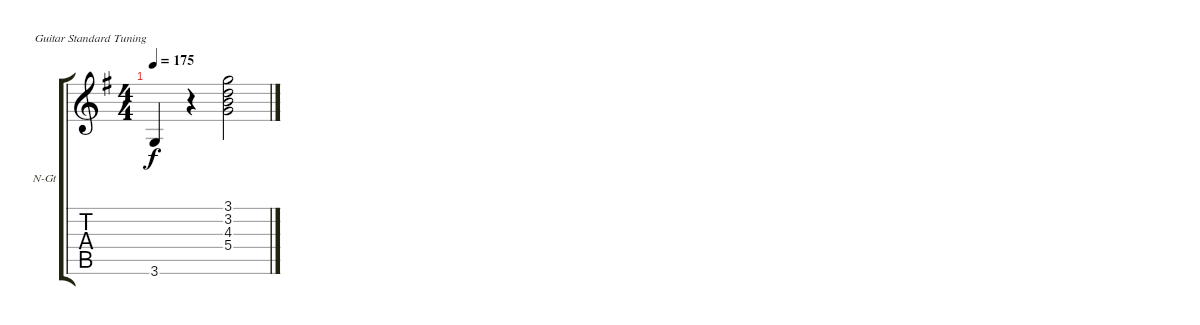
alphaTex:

\defaultSystemsLayout 4
\bracketExtendMode groupsimilarinstruments
\firstSystemTrackNameOrientation horizontal
\otherSystemsTrackNameOrientation horizontal
\track ("Nylon Guitar" "N-Gt") {instrument acousticguitarnylon}
\staff {score tabs}
\tuning (E4 B3 G3 D3 A2 E2)
\ts (4 4)
\tempo 175
\clef g2
\ks g
3.6.4{lyrics (0 "") lyrics (1 "") lyrics (2 "") lyrics (3 "") lyrics (4 "") dy f} r.4 (3.1 3.2 4.3 5.4).2{lyrics (0 "") lyrics (1 "") lyrics (2 "") lyrics (3 "") lyrics (4 "")}
